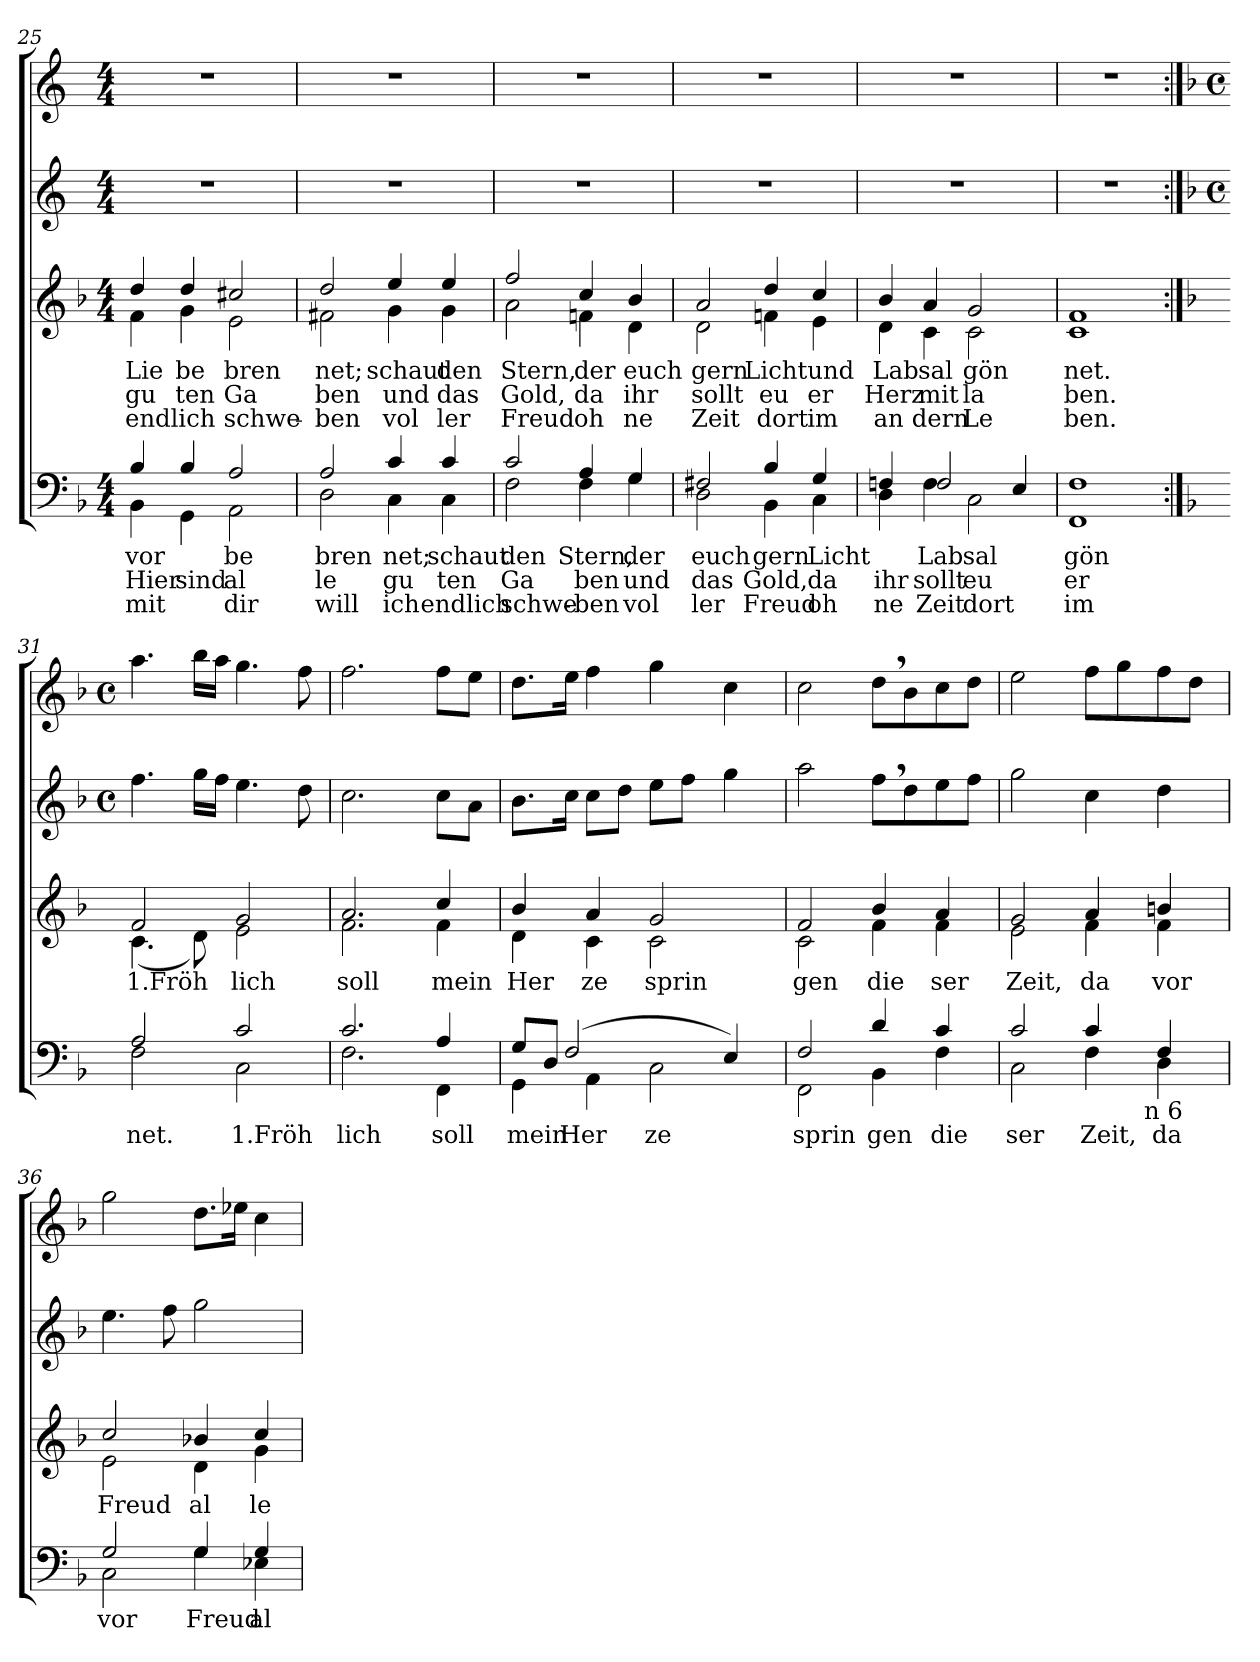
**kern	**text	**text	**text	**kern	**text	**text	**text	**kern	**kern
*part4	*part4	*part4	*part4	*part3	*part3	*part3	*part3	*part2	*part1
*staff4	*staff4	*staff4	*staff4	*staff3	*staff3	*staff3	*staff3	*staff2	*staff1
*clefF4	*	*	*	*clefG2	*	*	*	*clefG2	*clefG2
*k[b-]	*	*	*	*k[b-]	*	*	*	*k[]	*k[]
*F:	*	*	*	*F:	*	*	*	*C:	*C:
*M4/4	*	*	*	*M4/4	*	*	*	*M4/4	*M4/4
=25	=25	=25	=25	=25	=25	=25	=25	=25	=25
!	!LO:LY:a	!LO:LY:a	!LO:LY:a	!	!LO:LY:b	!LO:LY:b	!LO:LY:b	!	!
*^	*	*	*	*^	*	*	*	*	*
4B-/	4BB-\	vor	Hier	mit	4dd/	4f\	Lie	gu	endlich	1r	1r
!	!	!LO:LY:a	!LO:LY:a	!	!	!	!LO:LY:b	!LO:LY:b	!	!	!
4B-/	4GG\	.	sind	.	4dd/	4g\	be	ten	.	.	.
!	!	!LO:LY:a	!LO:LY:a	!LO:LY:a	!	!	!LO:LY:b	!LO:LY:b	!LO:LY:b	!	!
2A/	2AA\	be	al	dir	2cc#X/	2e\	bren	Ga	schwe-	.	.
!!LO:LB:g=z
=26	=26	=26	=26	=26	=26	=26	=26	=26	=26	=26	=26
!	!	!LO:LY:a	!LO:LY:a	!LO:LY:a	!	!	!LO:LY:b	!LO:LY:b	!LO:LY:b	!	!
2A/	2D\	bren	le	will	2dd/	2f#X\	net;	ben	-ben	1r	1r
!	!	!LO:LY:a	!LO:LY:a	!LO:LY:a	!	!	!LO:LY:b	!LO:LY:b	!LO:LY:b	!	!
4c/	4C\	net;	gu	ich	4ee/	4g\	schaut	und	vol	.	.
!	!	!LO:LY:a	!LO:LY:a	!LO:LY:a	!	!	!LO:LY:b	!LO:LY:b	!LO:LY:b	!	!
4c/	4C\	schaut	ten	endlich	4ee/	4g\	den	das	ler	.	.
=27	=27	=27	=27	=27	=27	=27	=27	=27	=27	=27	=27
!	!	!LO:LY:a	!LO:LY:a	!LO:LY:a	!	!	!LO:LY:b	!LO:LY:b	!LO:LY:b	!	!
2c/	2F\	den	Ga	schwe-	2ff/	2a\	Stern,	Gold,	Freud	1r	1r
!	!	!LO:LY:a	!LO:LY:a	!LO:LY:a	!	!	!LO:LY:b	!LO:LY:b	!LO:LY:b	!	!
4A/	4F\	Stern,	ben	-ben	4cc/	4fn\	der	da	oh	.	.
!	!	!LO:LY:a	!LO:LY:a	!LO:LY:a	!	!	!LO:LY:b	!LO:LY:b	!LO:LY:b	!	!
4G/	4G\	der	und	vol	4b-/	4d\	euch	ihr	ne	.	.
=28	=28	=28	=28	=28	=28	=28	=28	=28	=28	=28	=28
!	!	!LO:LY:a	!LO:LY:a	!LO:LY:a	!	!	!LO:LY:b	!LO:LY:b	!LO:LY:b	!	!
2F#X/	2D\	euch	das	ler	2a/	2d\	gern	sollt	Zeit	1r	1r
!	!	!LO:LY:a	!LO:LY:a	!LO:LY:a	!	!	!LO:LY:b	!LO:LY:b	!LO:LY:b	!	!
4B-/	4BB-\	gern	Gold,	Freud	4dd/	4fn\	Licht	eu	dort	.	.
!	!	!LO:LY:a	!LO:LY:a	!LO:LY:a	!	!	!LO:LY:b	!LO:LY:b	!LO:LY:b	!	!
4G/	4C\	Licht	da	oh	4cc/	4e\	und	er	im	.	.
=29	=29	=29	=29	=29	=29	=29	=29	=29	=29	=29	=29
!	!	!LO:LY:a	!LO:LY:a	!LO:LY:a	!	!	!LO:LY:b	!LO:LY:b	!LO:LY:b	!	!
4Fn/	4D\	.	ihr	ne	4b-/	4d\	Lab	Herz	an	1r	1r
!	!	!LO:LY:a	!LO:LY:a	!LO:LY:a	!	!	!LO:LY:b	!LO:LY:b	!LO:LY:b	!	!
4F\	2F/	Lab	sollt	Zeit	4a/	4c\	sal	mit	dern	.	.
!	!	!LO:LY:a	!LO:LY:a	!LO:LY:a	!	!	!LO:LY:b	!LO:LY:b	!LO:LY:b	!	!
2C\	.	sal	eu	dort	2g/	2c\	gön	la	Le	.	.
.	4E/	.	.	.	.	.	.	.	.	.	.
*	*	*	*	*	*v	*v	*	*	*	*	*
=30	=30	=30	=30	=30	=30	=30	=30	=30	=30	=30
!	!	!LO:LY:a	!LO:LY:a	!LO:LY:a	!	!LO:LY:b	!LO:LY:b	!LO:LY:b	!	!
*v	*v	*	*	*	*	*	*	*	*	*
1FF 1F	gön	er	im	1c 1f	net.	ben.	ben.	1r	1r
!!LO:PB:g=z
=31:|!	=31:|!	=31:|!	=31:|!	=31:|!	=31:|!	=31:|!	=31:|!	=31:|!	=31:|!
*	*	*	*	*	*	*	*	*k[b-]	*k[b-]
*	*	*	*	*	*	*	*	*F:	*F:
*	*	*	*	*	*	*	*	*M4/4	*M4/4
*	*	*	*	*	*	*	*	*met(c)	*met(c)
!	!LO:LY:a:rj	!	!	!	!LO:LY:b:rj	!	!	!	!
*^	*	*	*	*^	*	*	*	*	*
2A/	2F\	net.	.	.	2f/	(<4.c\	1.Fröh	.	.	4.ff\	4.aa\
.	.	.	.	.	.	8d\)	.	.	.	16gg\LL	16bb-\LL
.	.	.	.	.	.	.	.	.	.	16ff\JJ	16aa\JJ
!	!	!LO:LY:a	!	!	!	!	!LO:LY:b	!	!	!	!
2c/	2C\	1.Fröh	.	.	2g/	2e\	lich	.	.	4.ee\	4.gg\
.	.	.	.	.	.	.	.	.	.	8dd\	8ff\
=32	=32	=32	=32	=32	=32	=32	=32	=32	=32	=32	=32
!	!	!LO:LY:a	!	!	!	!	!LO:LY:b	!	!	!	!
2.c/	2.F\	lich	.	.	2.a/	2.f\	soll	.	.	2.cc\	2.ff\
!	!	!LO:LY:a	!	!	!	!	!LO:LY:b	!	!	!	!
4A/	4FF\	soll	.	.	4cc/	4f\	mein	.	.	8cc\L	8ff\L
.	.	.	.	.	.	.	.	.	.	8a\J	8ee\J
*v	*v	*	*	*	*	*	*	*	*	*	*
=33	=33	=33	=33	=33	=33	=33	=33	=33	=33	=33
!	!LO:LY:a	!	!	!	!	!LO:LY:b	!	!	!	!
*^	*	*	*	*	*	*	*	*	*	*
*	*^	*	*	*	*	*	*	*	*	*	*
*	*	*^	*	*	*	*	*	*	*	*	*	*
8G/L	4GG\	8.ryy	2.ryy	mein	.	.	4b-/	4d\	Her	.	.	8.b-\L	8.dd\L
8D/J	.	.	.	.	.	.	.	.	.	.	.	.	.
!	!	!	!	!LO:LY:a	!	!	!	!	!	!	!	!	!
.	.	(2F/	.	Her	.	.	.	.	.	.	.	16cc\Jk	16ee\Jk
!	!	!	!	!	!	!	!	!	!LO:LY:b	!	!	!	!
4AA<\	2.ryy	.	.	.	.	.	4a/	4c\	ze	.	.	8cc\L	4ff\
.	.	.	.	.	.	.	.	.	.	.	.	8dd\J	.
!	!	!	!	!LO:LY:a	!	!	!	!	!LO:LY:b	!	!	!	!
2C<\	.	.	.	ze	.	.	2g/	2c\	sprin	.	.	8ee\L	4gg\
.	.	.	.	.	.	.	.	.	.	.	.	8ff\J	.
.	.	4ryy	.	.	.	.	.	.	.	.	.	.	.
.	.	.	4E>/)	.	.	.	.	.	.	.	.	4gg\	4cc\
.	.	16ryy	.	.	.	.	.	.	.	.	.	.	.
*	*	*v	*v	*	*	*	*	*	*	*	*	*	*
=34	=34	=34	=34	=34	=34	=34	=34	=34	=34	=34	=34	=34
!	!	!	!LO:LY:a	!	!	!	!	!LO:LY:b	!	!	!	!
*	*v	*v	*	*	*	*	*	*	*	*	*	*
2F/	2FF\	sprin	.	.	2f/	2c\	gen	.	.	2aa\	2cc\
!	!	!LO:LY:a	!	!	!	!	!LO:LY:b	!	!	!	!
4d/	4BB-\	gen	.	.	4b-/	4f\	die	.	.	8ff,>\L	8dd,>\L
.	.	.	.	.	.	.	.	.	.	8dd\	8b-\
!	!	!LO:LY:a	!	!	!	!	!LO:LY:b	!	!	!	!
4c/	4F\	die	.	.	4a/	4f\	ser	.	.	8ee\	8cc\
.	.	.	.	.	.	.	.	.	.	8ff\J	8dd\J
*v	*v	*	*	*	*	*	*	*	*	*	*
=35	=35	=35	=35	=35	=35	=35	=35	=35	=35	=35
!	!LO:LY:a	!	!	!	!	!LO:LY:b	!	!	!	!
*^	*	*	*	*	*	*	*	*	*	*
*	*^	*	*	*	*	*	*	*	*	*	*
2c/	2C\	2ryy	ser	.	.	2g/	2e\	Zeit,	.	.	2gg\	2ee\
!	!	!	!LO:LY:a	!	!	!	!	!LO:LY:b	!	!	!	!
4c/	4F\	8..ryy	Zeit,	.	.	4a/	4f\	da	.	.	4cc\	8ff\L
.	.	.	.	.	.	.	.	.	.	.	.	8gg\
!	!	!LO:TX:b:t=n 6	!	!	!	!	!	!	!	!	!	!
.	.	4ryy	.	.	.	.	.	.	.	.	.	.
!	!	!	!LO:LY:a	!	!	!	!	!LO:LY:b	!	!	!	!
4F/	4D\	.	da	.	.	4bn/	4f\	vor	.	.	4dd\	8ff\
.	.	.	.	.	.	.	.	.	.	.	.	8dd\J
.	.	32ryy	.	.	.	.	.	.	.	.	.	.
!!LO:LB:g=z
=36	=36	=36	=36	=36	=36	=36	=36	=36	=36	=36	=36	=36
!	!	!	!LO:LY:a	!	!	!	!	!LO:LY:b	!	!	!	!
*	*v	*v	*	*	*	*	*	*	*	*	*	*
2G/	2C\	vor	.	.	2cc/	2e\	Freud	.	.	4.ee\	2gg\
.	.	.	.	.	.	.	.	.	.	8ff\	.
!	!	!LO:LY:a	!	!	!	!	!LO:LY:b	!	!	!	!
4G/	4G\	Freud	.	.	4b-X/	4d\	al	.	.	2gg\	8.dd\L
.	.	.	.	.	.	.	.	.	.	.	16ee-X\Jk
!	!	!LO:LY:a	!	!	!	!	!LO:LY:b	!	!	!	!
4G/	4E-X\	al	.	.	4cc/	4g\	le	.	.	.	4cc\
*v	*v	*	*	*	*	*	*	*	*	*	*
*	*	*	*	*v	*v	*	*	*	*	*
=	=	=	=	=	=	=	=	=	=
*-	*-	*-	*-	*-	*-	*-	*-	*-	*-
